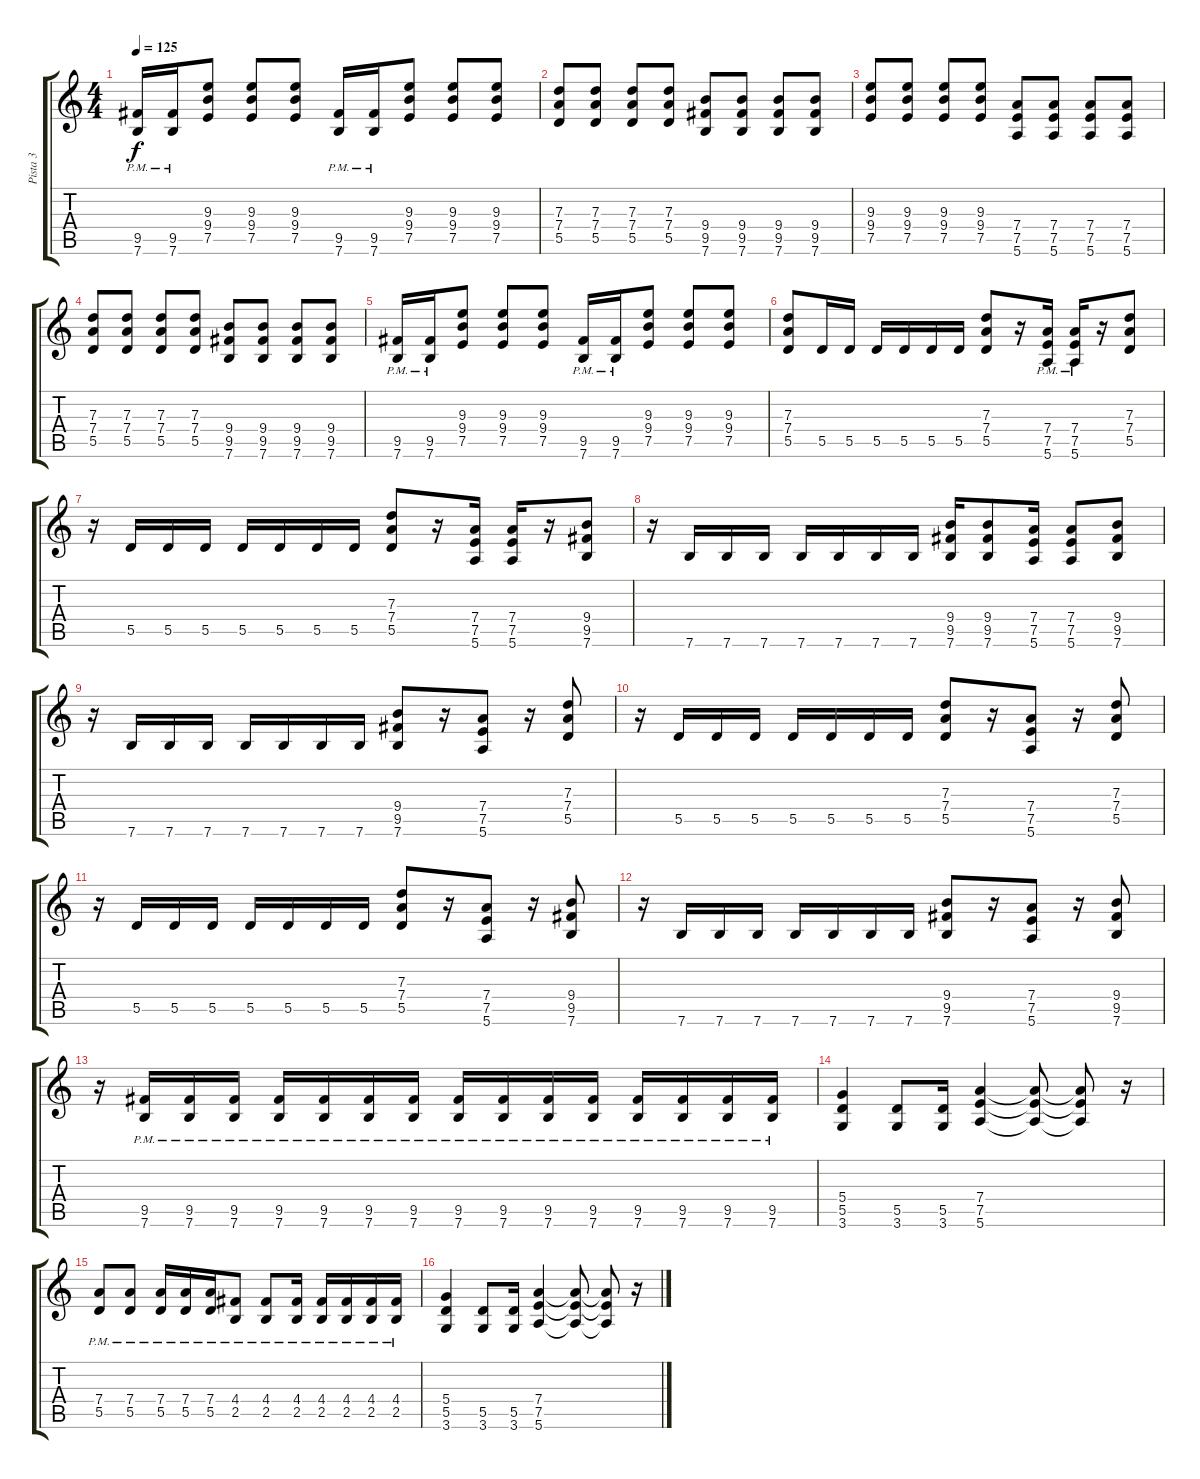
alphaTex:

\track ("Pista 3" "Pista 3") {instrument distortionguitar}
\staff {score tabs}
\tuning (E4 B3 G3 D3 A2 E2) {hide}
\ts (4 4)
\tempo 125
\clef g2
\ks c
(9.5{pm} 7.6{pm}).16{dy f} (9.5{pm} 7.6{pm}).16 (9.3 9.4 7.5).8 (9.3 9.4 7.5).8 (9.3 9.4 7.5).8 (9.5{pm} 7.6{pm}).16 (9.5{pm} 7.6{pm}).16 (9.3 9.4 7.5).8 (9.3 9.4 7.5).8 (9.3 9.4 7.5).8 |
(7.3 7.4 5.5).8 (7.3 7.4 5.5).8 (7.3 7.4 5.5).8 (7.3 7.4 5.5).8 (9.4 9.5 7.6).8 (9.4 9.5 7.6).8 (9.4 9.5 7.6).8 (9.4 9.5 7.6).8 |
(9.3 9.4 7.5).8 (9.3 9.4 7.5).8 (9.3 9.4 7.5).8 (9.3 9.4 7.5).8 (7.4 7.5 5.6).8 (7.4 7.5 5.6).8 (7.4 7.5 5.6).8 (7.4 7.5 5.6).8 |
(7.3 7.4 5.5).8 (7.3 7.4 5.5).8 (7.3 7.4 5.5).8 (7.3 7.4 5.5).8 (9.4 9.5 7.6).8 (9.4 9.5 7.6).8 (9.4 9.5 7.6).8 (9.4 9.5 7.6).8 |
(9.5{pm} 7.6{pm}).16 (9.5{pm} 7.6{pm}).16 (9.3 9.4 7.5).8 (9.3 9.4 7.5).8 (9.3 9.4 7.5).8 (9.5{pm} 7.6{pm}).16 (9.5{pm} 7.6{pm}).16 (9.3 9.4 7.5).8 (9.3 9.4 7.5).8 (9.3 9.4 7.5).8 |
(7.3 7.4 5.5).8 5.5.16 5.5.16 5.5.16 5.5.16 5.5.16 5.5.16 (7.3 7.4 5.5).8 r.16 (7.4{pm} 7.5{pm} 5.6{pm}).16 (7.4{pm} 7.5{pm} 5.6{pm}).16 r.16 (7.3 7.4 5.5).8 |
r.16 5.5.16 5.5.16 5.5.16 5.5.16 5.5.16 5.5.16 5.5.16 (7.3 7.4 5.5).8 r.16 (7.4 7.5 5.6).16 (7.4 7.5 5.6).16 r.16 (9.4 9.5 7.6).8 |
r.16 7.6.16 7.6.16 7.6.16 7.6.16 7.6.16 7.6.16 7.6.16 (9.4 9.5 7.6).16 (9.4 9.5 7.6).8 (7.4 7.5 5.6).16 (7.4 7.5 5.6).8 (9.4 9.5 7.6).8 |
r.16 7.6.16 7.6.16 7.6.16 7.6.16 7.6.16 7.6.16 7.6.16 (9.4 9.5 7.6).8 r.16 (7.4 7.5 5.6).8 r.16 (7.3 7.4 5.5).8 |
r.16 5.5.16 5.5.16 5.5.16 5.5.16 5.5.16 5.5.16 5.5.16 (7.3 7.4 5.5).8 r.16 (7.4 7.5 5.6).8 r.16 (7.3 7.4 5.5).8 |
r.16 5.5.16 5.5.16 5.5.16 5.5.16 5.5.16 5.5.16 5.5.16 (7.3 7.4 5.5).8 r.16 (7.4 7.5 5.6).8 r.16 (9.4 9.5 7.6).8 |
r.16 7.6.16 7.6.16 7.6.16 7.6.16 7.6.16 7.6.16 7.6.16 (9.4 9.5 7.6).8 r.16 (7.4 7.5 5.6).8 r.16 (9.4 9.5 7.6).8 |
r.16 (9.5{pm} 7.6).16 (9.5{pm} 7.6{pm}).16 (9.5{pm} 7.6{pm}).16 (9.5{pm} 7.6{pm}).16 (9.5{pm} 7.6{pm}).16 (9.5{pm} 7.6{pm}).16 (9.5{pm} 7.6{pm}).16 (9.5{pm} 7.6{pm}).16 (9.5{pm} 7.6{pm}).16 (9.5{pm} 7.6{pm}).16 (9.5{pm} 7.6{pm}).16 (9.5{pm} 7.6{pm}).16 (9.5{pm} 7.6{pm}).16 (9.5{pm} 7.6{pm}).16 (9.5{pm} 7.6{pm}).16 |
(5.4 5.5 3.6).4 (5.5 3.6).8 (5.5 3.6).16 (7.4 7.5 5.6).4 (7.4{t} 7.5{t} 5.6{t}).8 (7.4{t} 7.5{t} 5.6{t}).8 r.16 |
(7.4{pm} 5.5{pm}).8 (7.4{pm} 5.5{pm}).8 (7.4{pm} 5.5{pm}).16 (7.4{pm} 5.5{pm}).16 (7.4{pm} 5.5{pm}).16 (4.4{pm} 2.5{pm}).8 (4.4{pm} 2.5{pm}).8 (4.4{pm} 2.5{pm}).16 (4.4{pm} 2.5{pm}).16 (4.4{pm} 2.5{pm}).16 (4.4{pm} 2.5{pm}).16 (4.4{pm} 2.5{pm}).16 |
(5.4 5.5 3.6).4 (5.5 3.6).8 (5.5 3.6).16 (7.4 7.5 5.6).4 (7.4{t} 7.5{t} 5.6{t}).8 (7.4{t} 7.5{t} 5.6{t}).8 r.16
